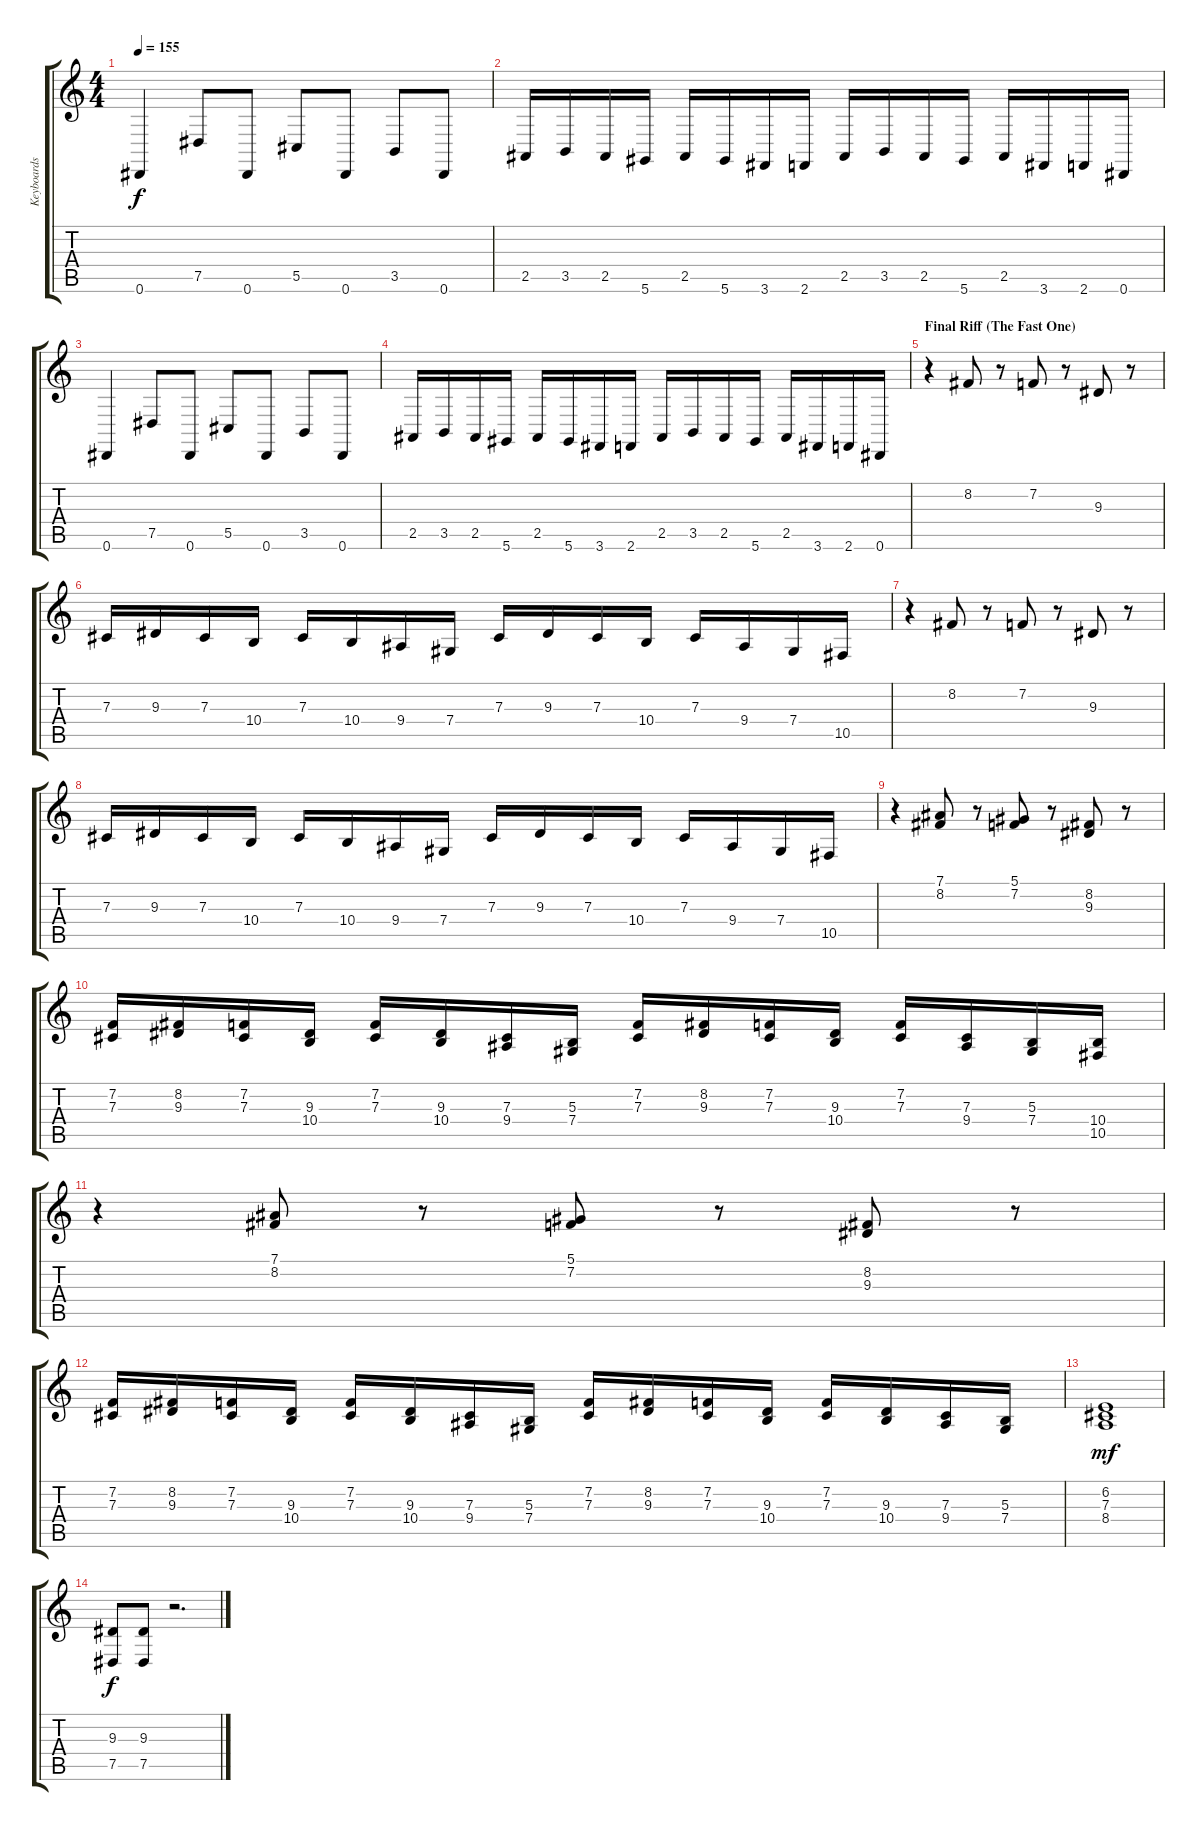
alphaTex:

\track ("Keyboards" "Keyboards") {instrument harpsichord}
\staff {score tabs}
\tuning (Eb4 Bb3 Gb3 Db3 Ab2 Eb2) {hide}
\ts (4 4)
\tempo 155
\clef g2
\ks c
0.6.4{dy f} 7.5.8 0.6.8 5.5.8 0.6.8 3.5.8 0.6.8 |
2.5.16 3.5.16 2.5.16 5.6.16 2.5.16 5.6.16 3.6.16 2.6.16 2.5.16 3.5.16 2.5.16 5.6.16 2.5.16 3.6.16 2.6.16 0.6.16 |
0.6.4 7.5.8 0.6.8 5.5.8 0.6.8 3.5.8 0.6.8 |
2.5.16 3.5.16 2.5.16 5.6.16 2.5.16 5.6.16 3.6.16 2.6.16 2.5.16 3.5.16 2.5.16 5.6.16 2.5.16 3.6.16 2.6.16 0.6.16 |
\section ("" "Final Riff (The Fast One)")
r.4 8.2.8 r.8 7.2.8 r.8 9.3.8 r.8 |
7.3.16 9.3.16 7.3.16 10.4.16 7.3.16 10.4.16 9.4.16 7.4.16 7.3.16 9.3.16 7.3.16 10.4.16 7.3.16 9.4.16 7.4.16 10.5.16 |
r.4 8.2.8 r.8 7.2.8 r.8 9.3.8 r.8 |
7.3.16 9.3.16 7.3.16 10.4.16 7.3.16 10.4.16 9.4.16 7.4.16 7.3.16 9.3.16 7.3.16 10.4.16 7.3.16 9.4.16 7.4.16 10.5.16 |
r.4 (7.1 8.2).8 r.8 (5.1 7.2).8 r.8 (8.2 9.3).8 r.8 |
(7.2 7.3).16 (8.2 9.3).16 (7.2 7.3).16 (9.3 10.4).16 (7.2 7.3).16 (9.3 10.4).16 (7.3 9.4).16 (5.3 7.4).16 (7.2 7.3).16 (8.2 9.3).16 (7.2 7.3).16 (9.3 10.4).16 (7.2 7.3).16 (7.3 9.4).16 (5.3 7.4).16 (10.4 10.5).16 |
r.4 (7.1 8.2).8 r.8 (5.1 7.2).8 r.8 (8.2 9.3).8 r.8 |
(7.2 7.3).16 (8.2 9.3).16 (7.2 7.3).16 (9.3 10.4).16 (7.2 7.3).16 (9.3 10.4).16 (7.3 9.4).16 (5.3 7.4).16 (7.2 7.3).16 (8.2 9.3).16 (7.2 7.3).16 (9.3 10.4).16 (7.2 7.3).16 (9.3 10.4).16 (7.3 9.4).16 (5.3 7.4).16 |
(6.2 7.3 8.4).1{dy mf} |
(9.3 7.5).8{dy f} (9.3 7.5).8 r.2{d}
